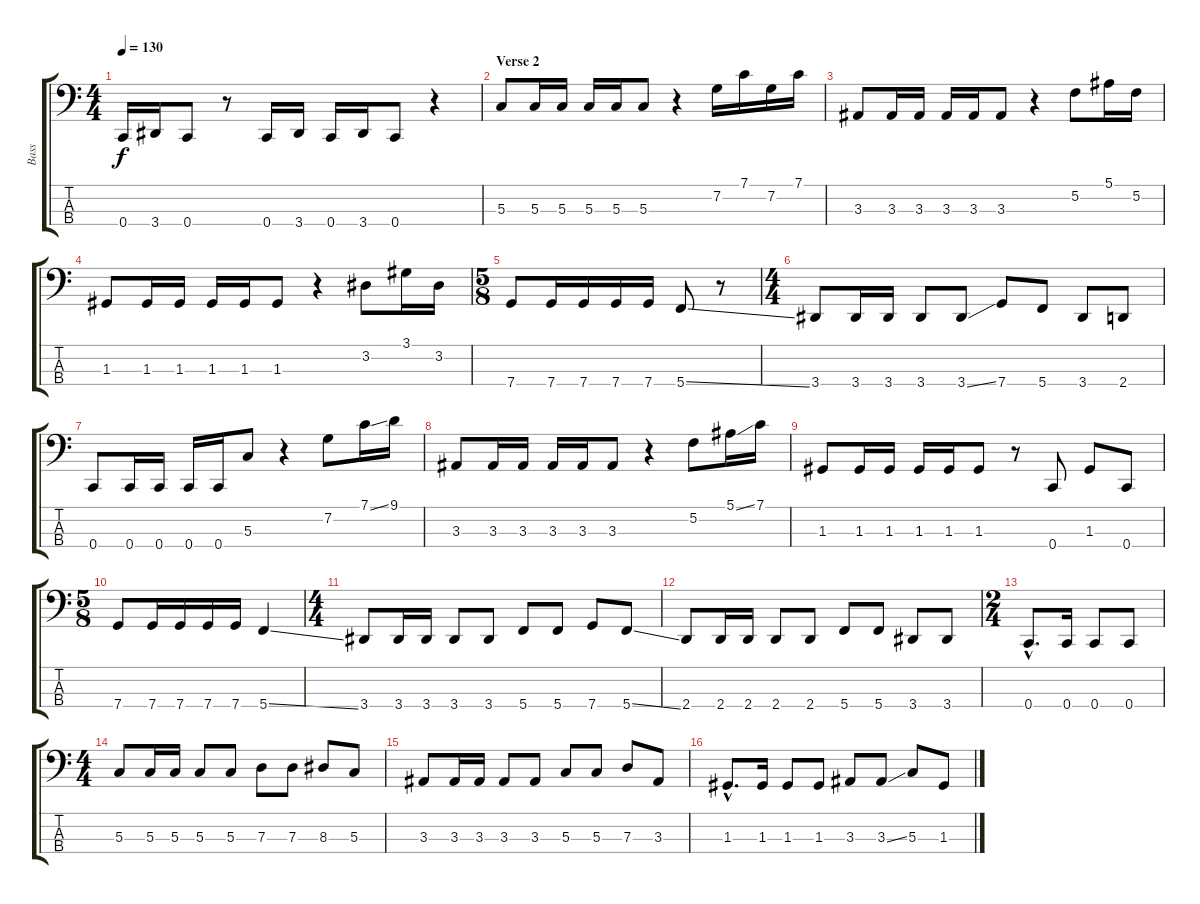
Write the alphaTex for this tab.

\track ("Bass" "Bass") {instrument slapbass1}
\staff {score tabs}
\tuning (F2 C2 G1 C1) {hide}
\ts (4 4)
\tempo 130
\clef f4
\ks c
0.4.16{dy f} 3.4.16 0.4.8 r.8 0.4.16 3.4.16 0.4.16 3.4.16 0.4.8 r.4 |
\section ("" "Verse 2")
5.3.8 5.3.16 5.3.16 5.3.16 5.3.16 5.3.8 r.4 7.2.16 7.1.16 7.2.16 7.1.16 |
3.3.8 3.3.16 3.3.16 3.3.16 3.3.16 3.3.8 r.4 5.2.8 5.1.16 5.2.16 |
1.3.8 1.3.16 1.3.16 1.3.16 1.3.16 1.3.8 r.4 3.2.8 3.1.16 3.2.16 |
\ts (5 8)
7.4.8 7.4.16 7.4.16 7.4.16 7.4.16 5.4{ss}.8 r.8 |
\ts (4 4)
3.4.8 3.4.16 3.4.16 3.4.8 3.4{ss}.8 7.4.8 5.4.8 3.4.8 2.4.8 |
0.4.8 0.4.16 0.4.16 0.4.16 0.4.16 5.3.8 r.4 7.2.8 7.1{ss}.16 9.1.16 |
3.3.8 3.3.16 3.3.16 3.3.16 3.3.16 3.3.8 r.4 5.2.8 5.1{ss}.16 7.1.16 |
1.3.8 1.3.16 1.3.16 1.3.16 1.3.16 1.3.8 r.8 0.4.8 1.3.8 0.4.8 |
\ts (5 8)
7.4.8 7.4.16 7.4.16 7.4.16 7.4.16 5.4{ss}.4 |
\ts (4 4)
3.4.8 3.4.16 3.4.16 3.4.8 3.4.8 5.4.8 5.4.8 7.4.8 5.4{ss}.8 |
2.4.8 2.4.16 2.4.16 2.4.8 2.4.8 5.4.8 5.4.8 3.4.8 3.4.8 |
\ts (2 4)
0.4{hac}.8{d} 0.4.16 0.4.8 0.4.8 |
\ts (4 4)
5.3.8 5.3.16 5.3.16 5.3.8 5.3.8 7.3.8 7.3.8 8.3.8 5.3.8 |
3.3.8 3.3.16 3.3.16 3.3.8 3.3.8 5.3.8 5.3.8 7.3.8 3.3.8 |
1.3{hac}.8{d} 1.3.16 1.3.8 1.3.8 3.3.8 3.3{ss}.8 5.3.8 1.3.8
